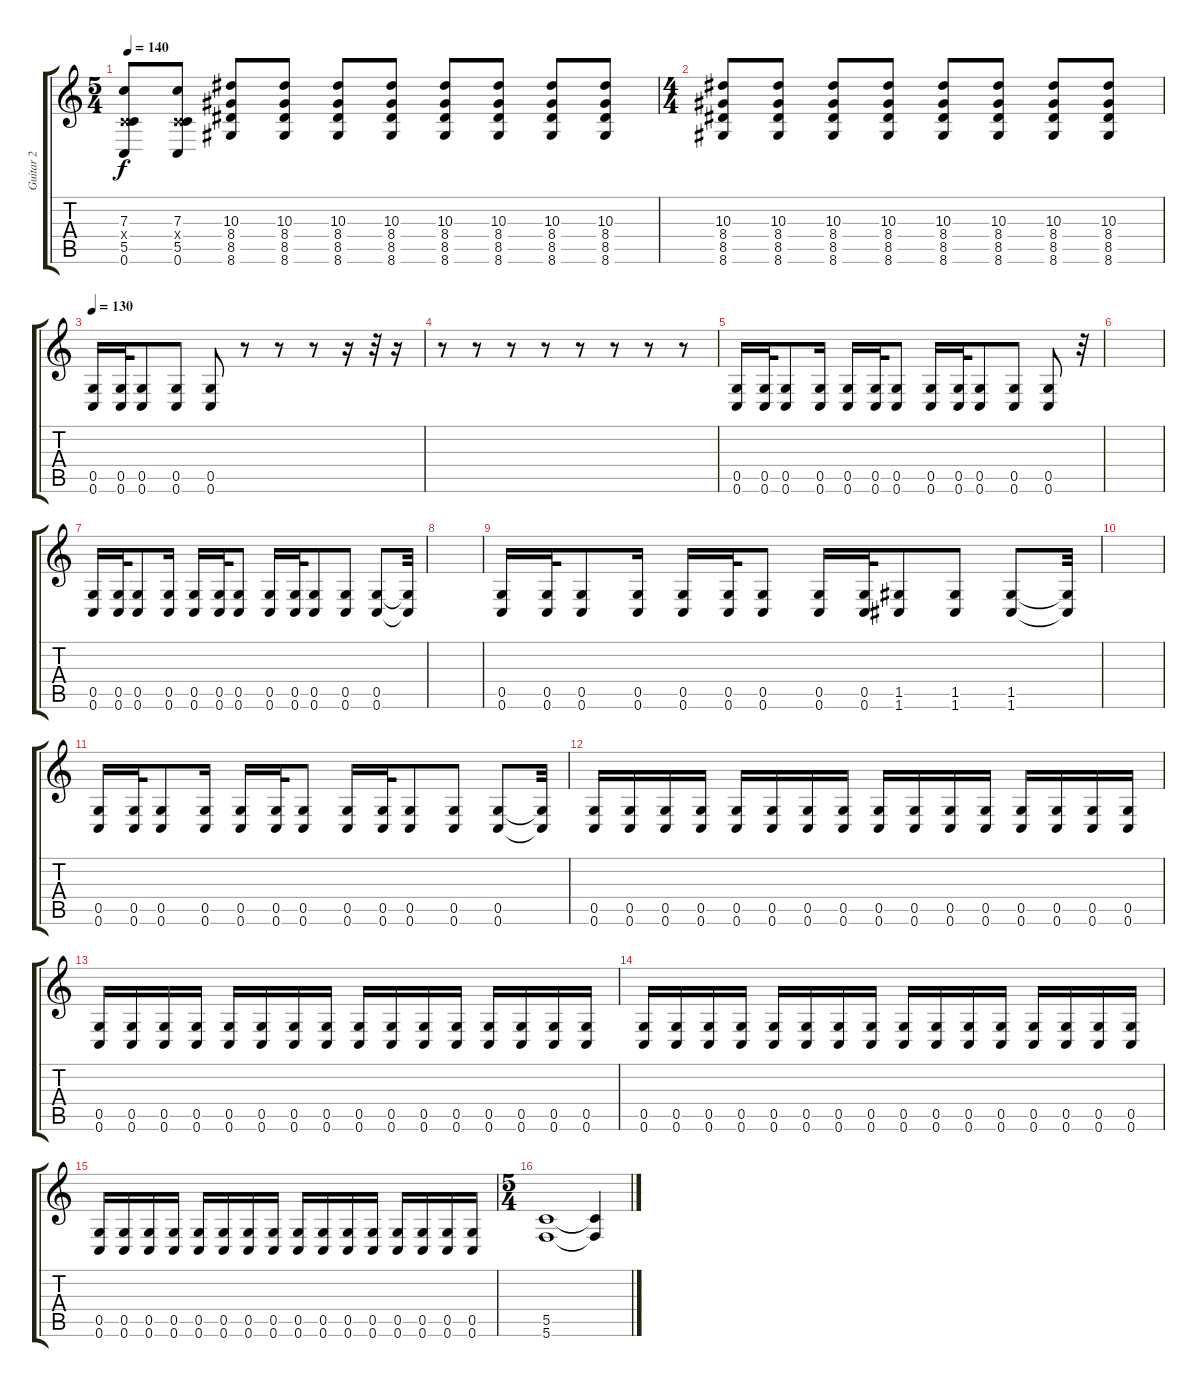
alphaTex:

\track ("Guitar 2" "Guitar 2") {instrument electricguitarjazz}
\staff {score tabs}
\tuning (D4 A3 F3 C3 G2 C2) {hide}
\ts (5 4)
\tempo 140
\clef g2
\ks c
(7.3 0.4{x} 5.5 0.6).8{dy f} (7.3 0.4{x} 5.5 0.6).8 (10.3 8.4 8.5 8.6).8 (10.3 8.4 8.5 8.6).8 (10.3 8.4 8.5 8.6).8 (10.3 8.4 8.5 8.6).8 (10.3 8.4 8.5 8.6).8 (10.3 8.4 8.5 8.6).8 (10.3 8.4 8.5 8.6).8 (10.3 8.4 8.5 8.6).8 |
\ts (4 4)
(10.3 8.4 8.5 8.6).8 (10.3 8.4 8.5 8.6).8 (10.3 8.4 8.5 8.6).8 (10.3 8.4 8.5 8.6).8 (10.3 8.4 8.5 8.6).8 (10.3 8.4 8.5 8.6).8 (10.3 8.4 8.5 8.6).8 (10.3 8.4 8.5 8.6).8 |
\tempo 130
(0.5 0.6).16 (0.5 0.6).32 (0.5 0.6).8 (0.5 0.6).8 (0.5 0.6).8 r.8 r.8 r.8 r.16 r.32 r.16 |
r.8 r.8 r.8 r.8 r.8 r.8 r.8 r.8 |
(0.5 0.6).16 (0.5 0.6).32 (0.5 0.6).8 (0.5 0.6).16 (0.5 0.6).16 (0.5 0.6).32 (0.5 0.6).8 (0.5 0.6).16 (0.5 0.6).32 (0.5 0.6).8 (0.5 0.6).8 (0.5 0.6).8 r.32 |
|
(0.5 0.6).16 (0.5 0.6).32 (0.5 0.6).8 (0.5 0.6).16 (0.5 0.6).16 (0.5 0.6).32 (0.5 0.6).8 (0.5 0.6).16 (0.5 0.6).32 (0.5 0.6).8 (0.5 0.6).8 (0.5 0.6).8 (0.5{t} 0.6{t}).32 |
|
(0.5 0.6).16 (0.5 0.6).32 (0.5 0.6).8 (0.5 0.6).16 (0.5 0.6).16 (0.5 0.6).32 (0.5 0.6).8 (0.5 0.6).16 (0.5 0.6).32 (1.5 1.6).8 (1.5 1.6).8 (1.5 1.6).8 (1.5{t} 1.6{t}).32 |
|
(0.5 0.6).16 (0.5 0.6).32 (0.5 0.6).8 (0.5 0.6).16 (0.5 0.6).16 (0.5 0.6).32 (0.5 0.6).8 (0.5 0.6).16 (0.5 0.6).32 (0.5 0.6).8 (0.5 0.6).8 (0.5 0.6).8 (0.5{t} 0.6{t}).32 |
(0.5 0.6).16 (0.5 0.6).16 (0.5 0.6).16 (0.5 0.6).16 (0.5 0.6).16 (0.5 0.6).16 (0.5 0.6).16 (0.5 0.6).16 (0.5 0.6).16 (0.5 0.6).16 (0.5 0.6).16 (0.5 0.6).16 (0.5 0.6).16 (0.5 0.6).16 (0.5 0.6).16 (0.5 0.6).16 |
(0.5 0.6).16 (0.5 0.6).16 (0.5 0.6).16 (0.5 0.6).16 (0.5 0.6).16 (0.5 0.6).16 (0.5 0.6).16 (0.5 0.6).16 (0.5 0.6).16 (0.5 0.6).16 (0.5 0.6).16 (0.5 0.6).16 (0.5 0.6).16 (0.5 0.6).16 (0.5 0.6).16 (0.5 0.6).16 |
(0.5 0.6).16 (0.5 0.6).16 (0.5 0.6).16 (0.5 0.6).16 (0.5 0.6).16 (0.5 0.6).16 (0.5 0.6).16 (0.5 0.6).16 (0.5 0.6).16 (0.5 0.6).16 (0.5 0.6).16 (0.5 0.6).16 (0.5 0.6).16 (0.5 0.6).16 (0.5 0.6).16 (0.5 0.6).16 |
(0.5 0.6).16 (0.5 0.6).16 (0.5 0.6).16 (0.5 0.6).16 (0.5 0.6).16 (0.5 0.6).16 (0.5 0.6).16 (0.5 0.6).16 (0.5 0.6).16 (0.5 0.6).16 (0.5 0.6).16 (0.5 0.6).16 (0.5 0.6).16 (0.5 0.6).16 (0.5 0.6).16 (0.5 0.6).16 |
\ts (5 4)
(5.5 5.6).1 (5.5{t} 5.6{t}).4
